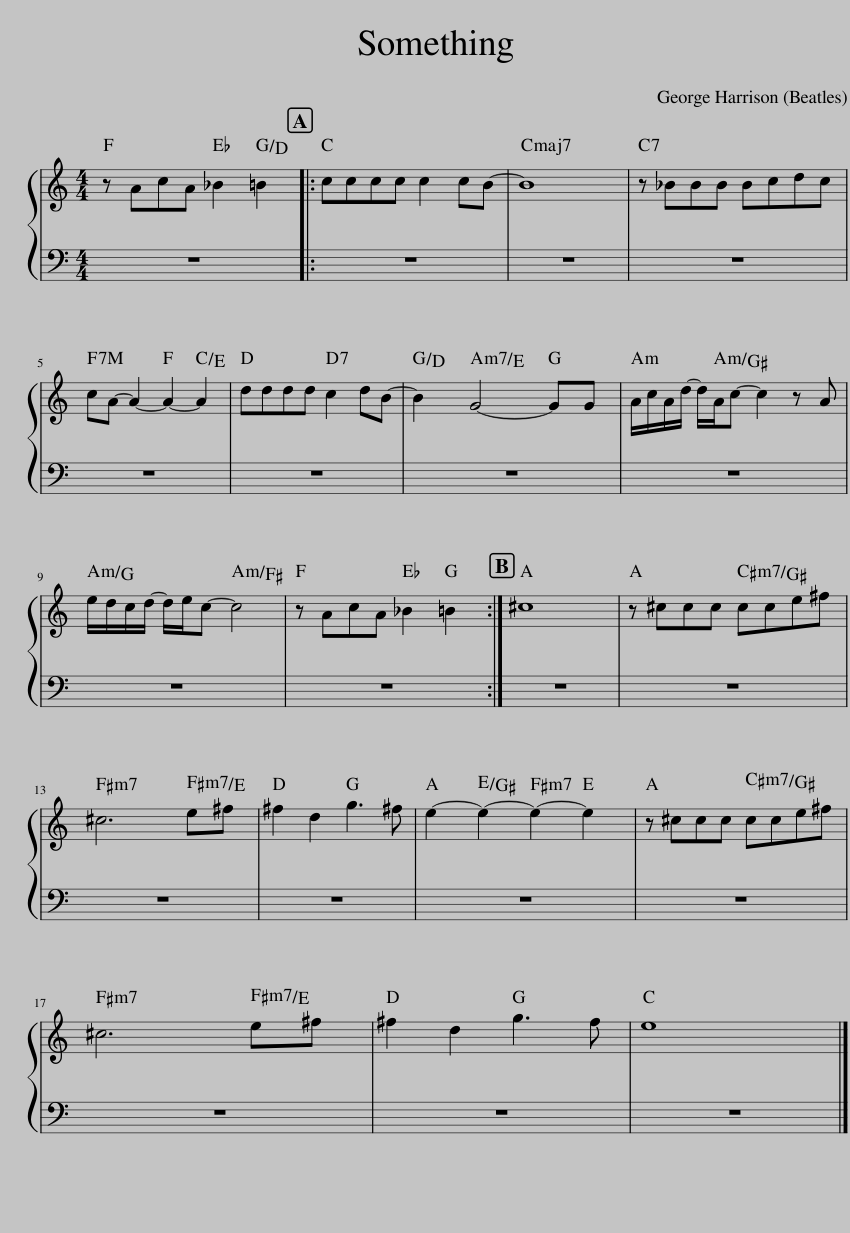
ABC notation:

X:1
L:1/8
M:4/4
I:linebreak $
K:C
V:1 treble
V:1
 z AcA _B2 =B2 |: cccc c2 cB- | B8 | z _BBB Bcdc |$ cA- A2- A2- A2 | %5
 dddd c2 dB- | B2 G4- GG | A/c/A/d/- d/A/c- c2 z A |$ e/d/c/d/- d/e/c- c4 | z AcA _B2 =B2 :| %10
 ^c8 | z ^ccc cce^f |$ ^c6 e^f | ^f2 d2 g3 ^f | e2- e2- e2- e2 | %15
 z ^ccc cce^f |$ ^c6 e^f | ^f2 d2 g3 f | e8 |] %19
